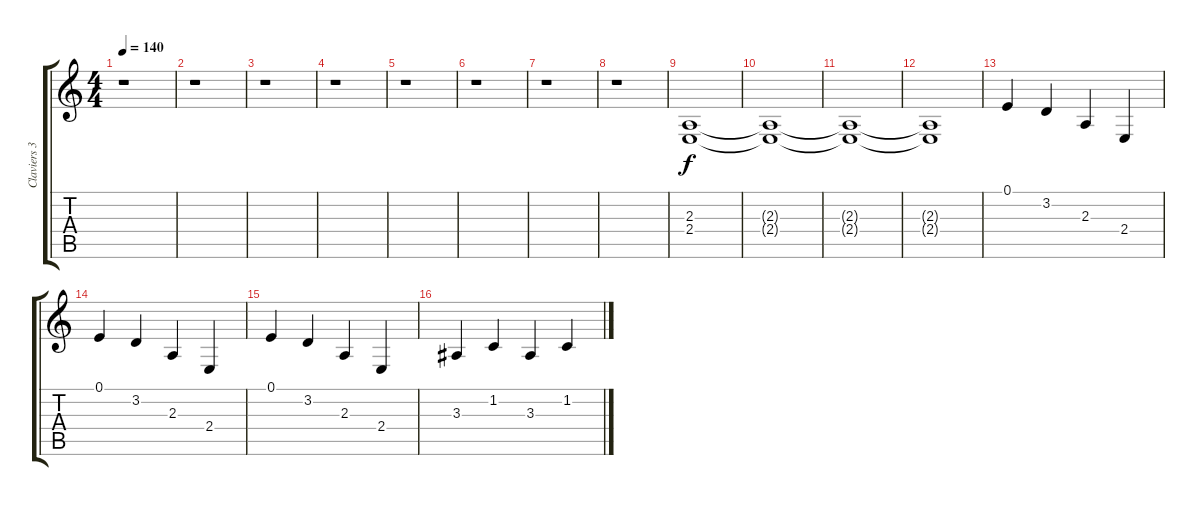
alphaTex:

\track ("Claviers 3" "Claviers 3") {instrument pad3polysynth}
\staff {score tabs}
\tuning (E4 B3 G3 D3 A2 E2) {hide}
\ts (4 4)
\tempo 140
\clef g2
\ks c
r.1{dy f} |
r.1 |
r.1 |
r.1 |
r.1 |
r.1 |
r.1 |
r.1{volume 0} |
(2.3 2.4).1{volume 16} |
(2.3{t} 2.4{t}).1 |
(2.3{t} 2.4{t}).1 |
(2.3{t} 2.4{t}).1{volume 10} |
0.1.4 3.2.4 2.3.4 2.4.4 |
0.1.4 3.2.4 2.3.4 2.4.4 |
0.1.4 3.2.4 2.3.4 2.4.4 |
3.3.4 1.2.4 3.3.4 1.2.4
